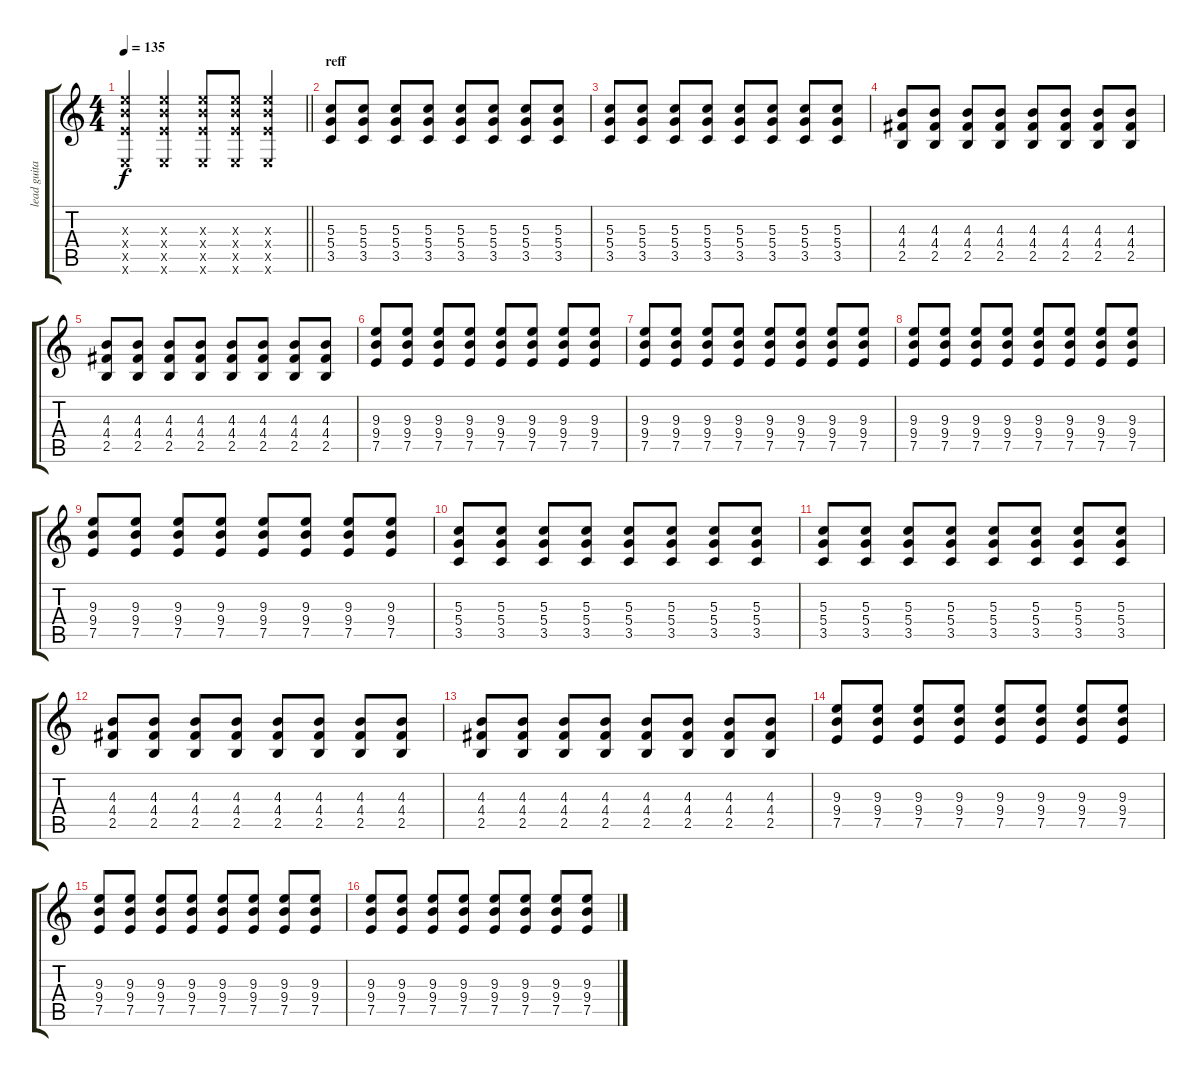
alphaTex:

\track ("lead guitar (lukman)" "lead guita") {instrument distortionguitar}
\staff {score tabs}
\tuning (E4 B3 G3 D3 A2 E2) {hide}
\ts (4 4)
\tempo 135
\clef g2
\barLineRight lightlight
\ks c
(9.3{x} 9.4{x} 7.5{x} 0.6{x}).4{dy f} (9.3{x} 9.4{x} 7.5{x} 0.6{x}).4 (9.3{x} 9.4{x} 7.5{x} 0.6{x}).8 (9.3{x} 9.4{x} 7.5{x} 0.6{x}).8 (9.3{x} 9.4{x} 7.5{x} 0.6{x}).4 |
\section ("" "reff")
(5.3 5.4 3.5).8 (5.3 5.4 3.5).8 (5.3 5.4 3.5).8 (5.3 5.4 3.5).8 (5.3 5.4 3.5).8 (5.3 5.4 3.5).8 (5.3 5.4 3.5).8 (5.3 5.4 3.5).8 |
(5.3 5.4 3.5).8 (5.3 5.4 3.5).8 (5.3 5.4 3.5).8 (5.3 5.4 3.5).8 (5.3 5.4 3.5).8 (5.3 5.4 3.5).8 (5.3 5.4 3.5).8 (5.3 5.4 3.5).8 |
(4.3 4.4 2.5).8 (4.3 4.4 2.5).8 (4.3 4.4 2.5).8 (4.3 4.4 2.5).8 (4.3 4.4 2.5).8 (4.3 4.4 2.5).8 (4.3 4.4 2.5).8 (4.3 4.4 2.5).8 |
(4.3 4.4 2.5).8 (4.3 4.4 2.5).8 (4.3 4.4 2.5).8 (4.3 4.4 2.5).8 (4.3 4.4 2.5).8 (4.3 4.4 2.5).8 (4.3 4.4 2.5).8 (4.3 4.4 2.5).8 |
(9.3 9.4 7.5).8 (9.3 9.4 7.5).8 (9.3 9.4 7.5).8 (9.3 9.4 7.5).8 (9.3 9.4 7.5).8 (9.3 9.4 7.5).8 (9.3 9.4 7.5).8 (9.3 9.4 7.5).8 |
(9.3 9.4 7.5).8 (9.3 9.4 7.5).8 (9.3 9.4 7.5).8 (9.3 9.4 7.5).8 (9.3 9.4 7.5).8 (9.3 9.4 7.5).8 (9.3 9.4 7.5).8 (9.3 9.4 7.5).8 |
(9.3 9.4 7.5).8 (9.3 9.4 7.5).8 (9.3 9.4 7.5).8 (9.3 9.4 7.5).8 (9.3 9.4 7.5).8 (9.3 9.4 7.5).8 (9.3 9.4 7.5).8 (9.3 9.4 7.5).8 |
(9.3 9.4 7.5).8 (9.3 9.4 7.5).8 (9.3 9.4 7.5).8 (9.3 9.4 7.5).8 (9.3 9.4 7.5).8 (9.3 9.4 7.5).8 (9.3 9.4 7.5).8 (9.3 9.4 7.5).8 |
(5.3 5.4 3.5).8 (5.3 5.4 3.5).8 (5.3 5.4 3.5).8 (5.3 5.4 3.5).8 (5.3 5.4 3.5).8 (5.3 5.4 3.5).8 (5.3 5.4 3.5).8 (5.3 5.4 3.5).8 |
(5.3 5.4 3.5).8 (5.3 5.4 3.5).8 (5.3 5.4 3.5).8 (5.3 5.4 3.5).8 (5.3 5.4 3.5).8 (5.3 5.4 3.5).8 (5.3 5.4 3.5).8 (5.3 5.4 3.5).8 |
(4.3 4.4 2.5).8 (4.3 4.4 2.5).8 (4.3 4.4 2.5).8 (4.3 4.4 2.5).8 (4.3 4.4 2.5).8 (4.3 4.4 2.5).8 (4.3 4.4 2.5).8 (4.3 4.4 2.5).8 |
(4.3 4.4 2.5).8 (4.3 4.4 2.5).8 (4.3 4.4 2.5).8 (4.3 4.4 2.5).8 (4.3 4.4 2.5).8 (4.3 4.4 2.5).8 (4.3 4.4 2.5).8 (4.3 4.4 2.5).8 |
(9.3 9.4 7.5).8 (9.3 9.4 7.5).8 (9.3 9.4 7.5).8 (9.3 9.4 7.5).8 (9.3 9.4 7.5).8 (9.3 9.4 7.5).8 (9.3 9.4 7.5).8 (9.3 9.4 7.5).8 |
(9.3 9.4 7.5).8 (9.3 9.4 7.5).8 (9.3 9.4 7.5).8 (9.3 9.4 7.5).8 (9.3 9.4 7.5).8 (9.3 9.4 7.5).8 (9.3 9.4 7.5).8 (9.3 9.4 7.5).8 |
(9.3 9.4 7.5).8 (9.3 9.4 7.5).8 (9.3 9.4 7.5).8 (9.3 9.4 7.5).8 (9.3 9.4 7.5).8 (9.3 9.4 7.5).8 (9.3 9.4 7.5).8 (9.3 9.4 7.5).8
